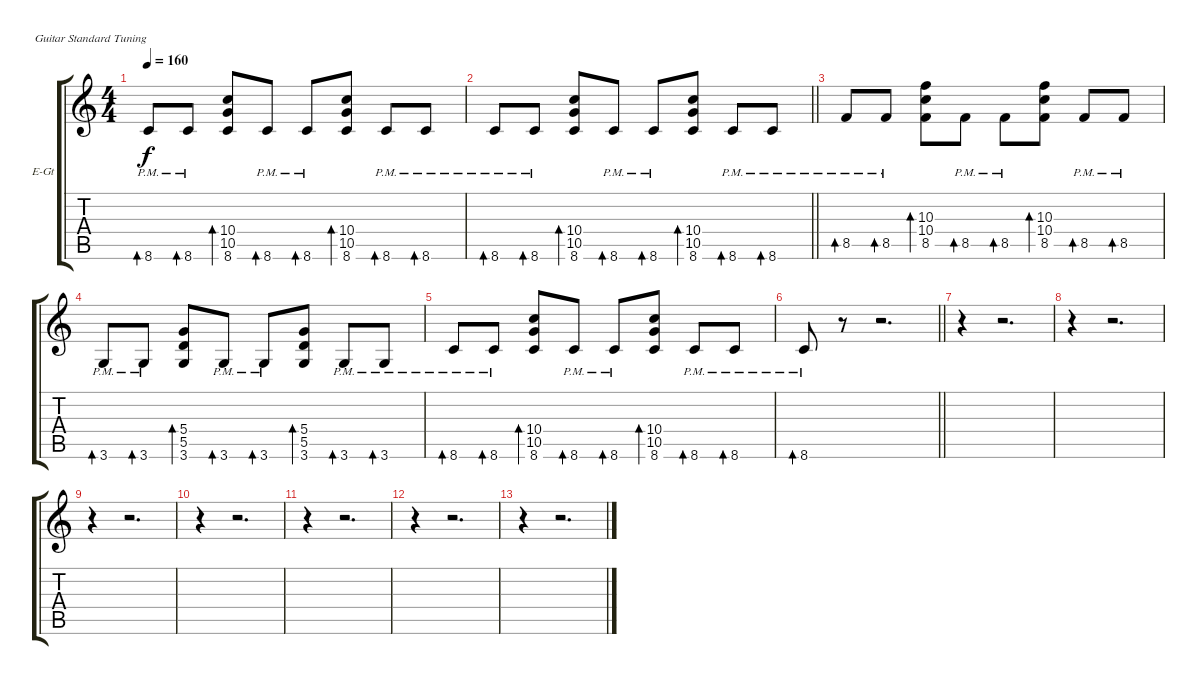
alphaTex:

\bracketExtendMode groupsimilarinstruments
\firstSystemTrackNameOrientation horizontal
\otherSystemsTrackNameOrientation horizontal
\track ("Гитара VI" "E-Gt") {instrument overdrivenguitar}
\staff {score tabs}
\tuning (E4 B3 G3 D3 A2 E2)
\ts (4 4)
\tempo 160
\clef g2
\ks c
8.6{pm}.8{bd 60 dy f} 8.6{pm}.8{bd 60} (10.4 10.5 8.6).8{bd 60} 8.6{pm}.8{bd 60} 8.6{pm}.8{bd 60} (10.4 10.5 8.6).8{bd 60} 8.6{pm}.8{bd 60} 8.6{pm}.8{bd 60} |
\barLineRight lightlight
8.6{pm}.8{bd 60} 8.6{pm}.8{bd 60} (10.4 10.5 8.6).8{bd 60} 8.6{pm}.8{bd 60} 8.6{pm}.8{bd 60} (10.4 10.5 8.6).8{bd 60} 8.6{pm}.8{bd 60} 8.6{pm}.8{bd 60} |
8.5{pm}.8{bd 60} 8.5{pm}.8{bd 60} (10.3 10.4 8.5).8{bd 60} 8.5{pm}.8{bd 60} 8.5{pm}.8{bd 60} (10.3 10.4 8.5).8{bd 60} 8.5{pm}.8{bd 60} 8.5{pm}.8{bd 60} |
3.6{pm}.8{bd 60} 3.6{pm}.8{bd 60} (5.4 5.5 3.6).8{bd 60} 3.6{pm}.8{bd 60} 3.6{pm}.8{bd 60} (5.4 5.5 3.6).8{bd 60} 3.6{pm}.8{bd 60} 3.6{pm}.8{bd 60} |
8.6{pm}.8{bd 60} 8.6{pm}.8{bd 60} (10.4 10.5 8.6).8{bd 60} 8.6{pm}.8{bd 60} 8.6{pm}.8{bd 60} (10.4 10.5 8.6).8{bd 60} 8.6{pm}.8{bd 60} 8.6{pm}.8{bd 60} |
\barLineRight lightlight
8.6{pm}.8{bd 60} r.8 r.2{d} |
r.4 r.2{d} |
r.4 r.2{d} |
r.4 r.2{d} |
r.4 r.2{d} |
r.4 r.2{d} |
r.4 r.2{d} |
r.4 r.2{d}
